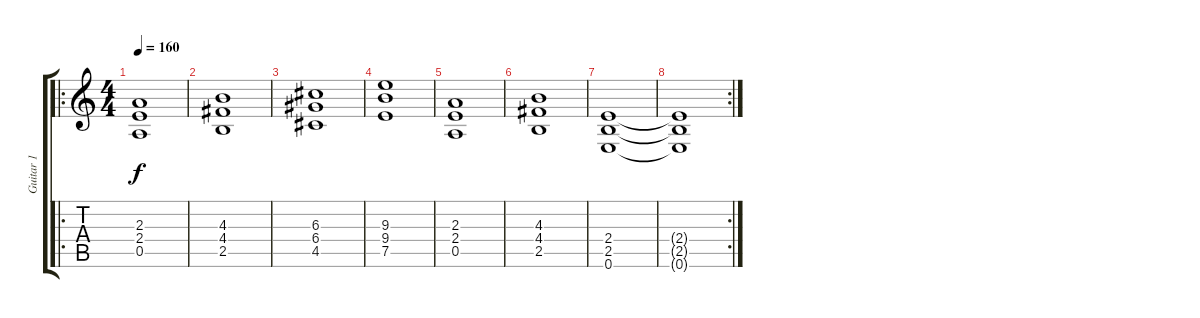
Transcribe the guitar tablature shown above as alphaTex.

\track ("Guitar 1" "Guitar 1") {instrument distortionguitar}
\staff {score tabs}
\tuning (E4 B3 G3 D3 A2 E2) {hide}
\ro
\ts (4 4)
\tempo 160
\clef g2
\ks c
(2.3 2.4 0.5).1{dy f} |
(4.3 4.4 2.5).1 |
(6.3 6.4 4.5).1 |
(9.3 9.4 7.5).1 |
(2.3 2.4 0.5).1 |
(4.3 4.4 2.5).1 |
(2.4 2.5 0.6).1 |
\rc 2
(2.4{t} 2.5{t} 0.6{t}).1
